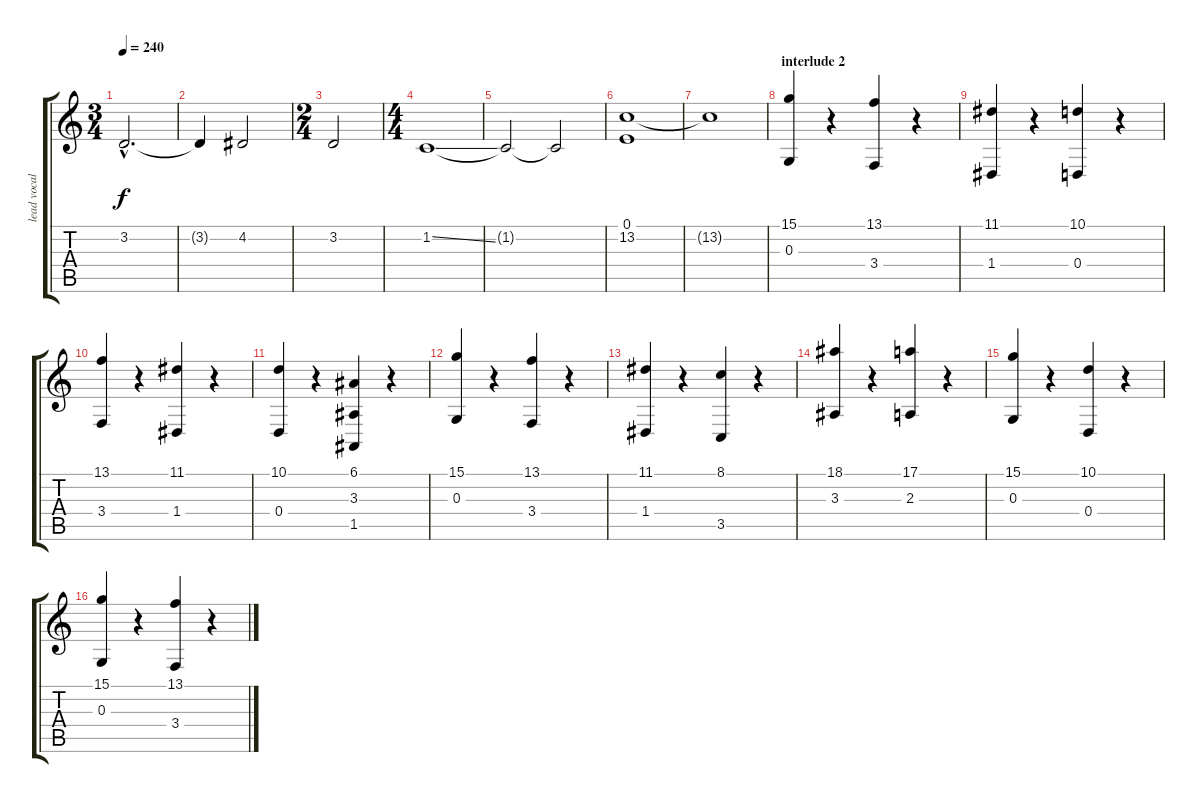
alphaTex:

\track ("lead vocals(fabio lione)" "lead vocal") {instrument flute}
\staff {score tabs}
\tuning (E4 B3 G3 D3 A2 E2) {hide}
\ts (3 4)
\tempo 240
\clef g2
\ks c
3.2{hac}.2{d dy f} |
3.2{t}.4 4.2.2 |
\ts (2 4)
3.2.2 |
\ts (4 4)
1.2{ss}.1 |
1.2{t}.2 1.2{t}.2 |
(0.1 13.2).1 |
13.2{t}.1 |
\section ("" "interlude 2")
(15.1 0.3).4 r.4 (13.1 3.4).4 r.4 |
(11.1 1.4).4 r.4 (10.1 0.4).4 r.4 |
(13.1 3.4).4 r.4 (11.1 1.4).4 r.4 |
(10.1 0.4).4 r.4 (6.1 3.3 1.5).4 r.4 |
(15.1 0.3).4 r.4 (13.1 3.4).4 r.4 |
(11.1 1.4).4 r.4 (8.1 3.5).4 r.4 |
(18.1 3.3).4 r.4 (17.1 2.3).4 r.4 |
(15.1 0.3).4 r.4 (10.1 0.4).4 r.4 |
(15.1 0.3).4 r.4 (13.1 3.4).4 r.4
